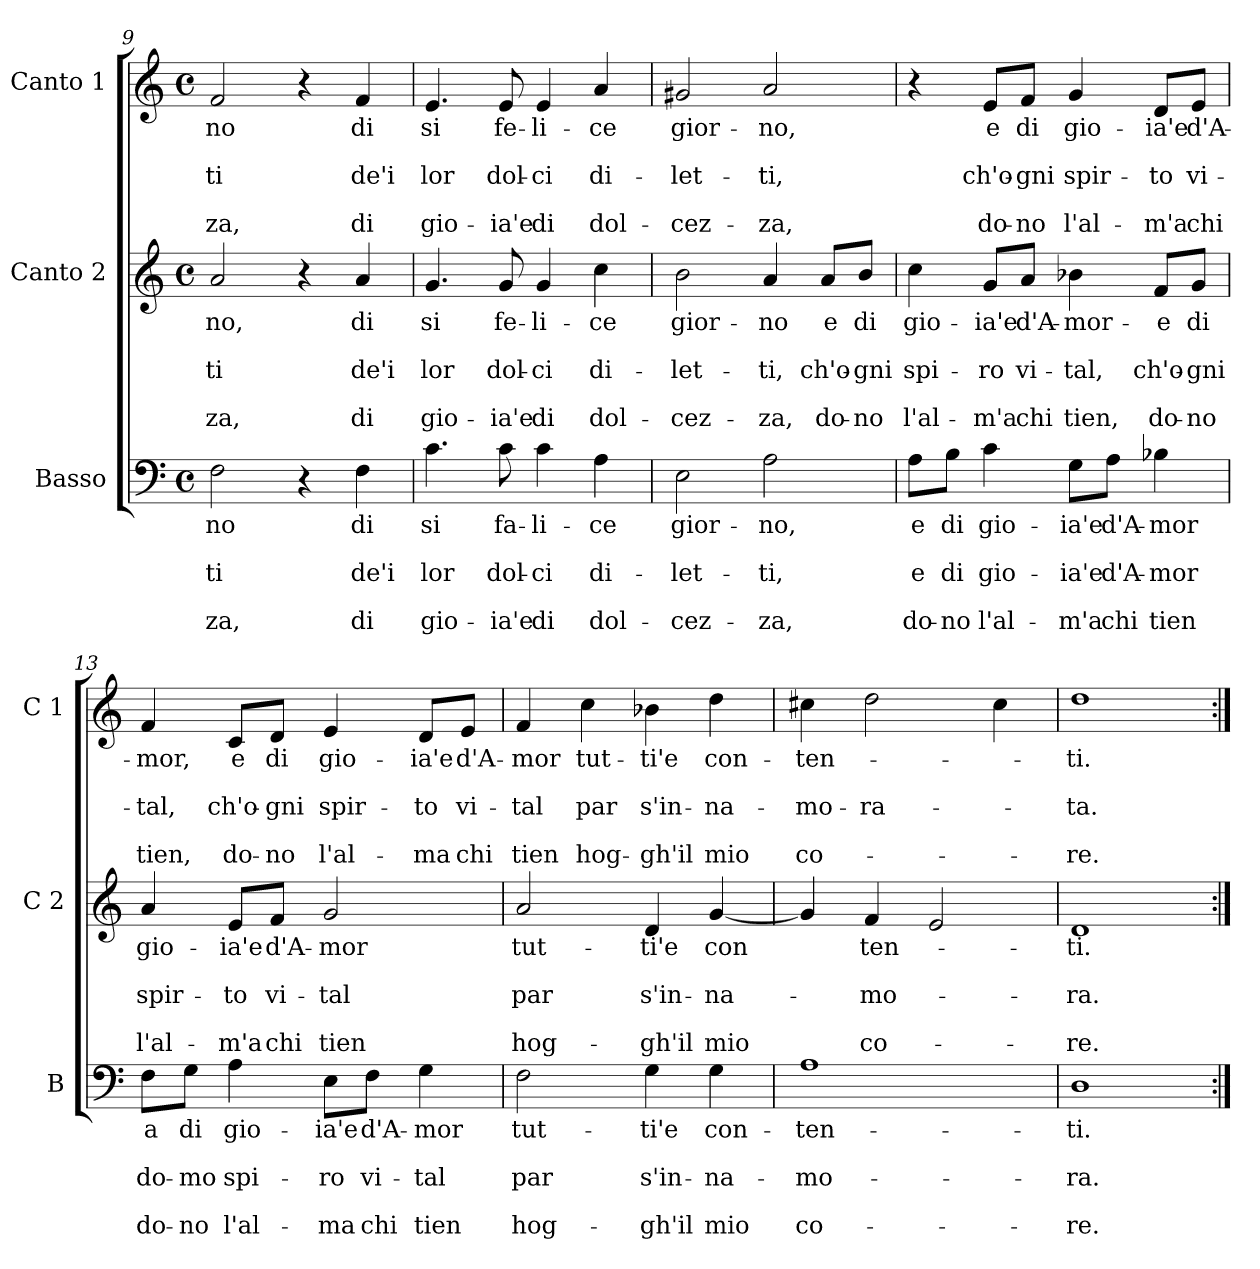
**kern	**text	**text	**text	**text	**text	**kern	**text	**text	**text	**text	**text	**kern	**text	**text	**text	**text	**text
*part3	*part3	*part3	*part3	*part3	*part3	*part2	*part2	*part2	*part2	*part2	*part2	*part1	*part1	*part1	*part1	*part1	*part1
*staff3	*staff3	*staff3	*staff3	*staff3	*staff3	*staff2	*staff2	*staff2	*staff2	*staff2	*staff2	*staff1	*staff1	*staff1	*staff1	*staff1	*staff1
*I"Basso	*	*	*	*	*	*I"Canto 2	*	*	*	*	*	*I"Canto 1	*	*	*	*	*
*I'B	*	*	*	*	*	*I'C 2	*	*	*	*	*	*I'C 1	*	*	*	*	*
*clefF4	*	*	*	*	*	*clefG2	*	*	*	*	*	*clefG2	*	*	*	*	*
*k[]	*	*	*	*	*	*k[]	*	*	*	*	*	*k[]	*	*	*	*	*
*C:	*	*	*	*	*	*C:	*	*	*	*	*	*C:	*	*	*	*	*
*M4/4	*	*	*	*	*	*M4/4	*	*	*	*	*	*M4/4	*	*	*	*	*
*met(c)	*	*	*	*	*	*met(c)	*	*	*	*	*	*met(c)	*	*	*	*	*
=9	=9	=9	=9	=9	=9	=9	=9	=9	=9	=9	=9	=9	=9	=9	=9	=9	=9
!	!LO:LY:b	!	!LO:LY:b	!	!LO:LY:b	!	!LO:LY:b	!	!LO:LY:b	!	!LO:LY:b	!	!LO:LY:b	!	!LO:LY:b	!	!LO:LY:b
2F\	-no	.	-ti	.	-za,	2a/	-no,	.	-ti	.	-za,	2f/	-no	.	-ti	.	-za,
4r	.	.	.	.	.	4r	.	.	.	.	.	4r	.	.	.	.	.
!	!LO:LY:b	!	!LO:LY:b	!	!LO:LY:b	!	!LO:LY:b	!	!LO:LY:b	!	!LO:LY:b	!	!LO:LY:b	!	!LO:LY:b	!	!LO:LY:b
4F\	di	.	de'i	.	di	4a/	di	.	de'i	.	di	4f/	di	.	de'i	.	di
!!LO:PB:g=z
=10	=10	=10	=10	=10	=10	=10	=10	=10	=10	=10	=10	=10	=10	=10	=10	=10	=10
!	!LO:LY:b	!	!LO:LY:b	!	!LO:LY:b	!	!LO:LY:b	!	!LO:LY:b	!	!LO:LY:b	!	!LO:LY:b	!	!LO:LY:b	!	!LO:LY:b
4.c\	si	.	lor	.	gio-	4.g/	si	.	lor	.	gio-	4.e/	si	.	lor	.	gio-
!	!LO:LY:b	!	!LO:LY:b	!	!LO:LY:b	!	!LO:LY:b	!	!LO:LY:b	!	!LO:LY:b	!	!LO:LY:b	!	!LO:LY:b	!	!LO:LY:b
8c\	fa-	.	dol-	.	-ia'e	8g/	fe-	.	dol-	.	-ia'e	8e/	fe-	.	dol-	.	-ia'e
!	!LO:LY:b	!	!LO:LY:b	!	!LO:LY:b	!	!LO:LY:b	!	!LO:LY:b	!	!LO:LY:b	!	!LO:LY:b	!	!LO:LY:b	!	!LO:LY:b
4c\	-li-	.	-ci	.	di	4g/	-li-	.	-ci	.	di	4e/	-li-	.	-ci	.	di
!	!LO:LY:b	!	!LO:LY:b	!	!LO:LY:b	!	!LO:LY:b	!	!LO:LY:b	!	!LO:LY:b	!	!LO:LY:b	!	!LO:LY:b	!	!LO:LY:b
4A\	-ce	.	di-	.	dol-	4cc\	-ce	.	di-	.	dol-	4a/	-ce	.	di-	.	dol-
=11	=11	=11	=11	=11	=11	=11	=11	=11	=11	=11	=11	=11	=11	=11	=11	=11	=11
!	!LO:LY:b	!	!LO:LY:b	!	!LO:LY:b	!	!LO:LY:b	!	!LO:LY:b	!	!LO:LY:b	!	!LO:LY:b	!	!LO:LY:b	!	!LO:LY:b
2E\	gior-	.	-let-	.	-cez-	2b\	gior-	.	-let-	.	-cez-	2g#X/	gior-	.	-let-	.	-cez-
!	!LO:LY:b	!	!LO:LY:b	!	!LO:LY:b	!	!LO:LY:b	!	!LO:LY:b	!	!LO:LY:b	!	!LO:LY:b	!	!LO:LY:b	!	!LO:LY:b
2A\	-no,	.	-ti,	.	-za,	4a/	-no	.	-ti,	.	-za,	2a/	-no,	.	-ti,	.	-za,
!	!	!	!	!	!	!	!LO:LY:b	!	!LO:LY:b	!	!LO:LY:b	!	!	!	!	!	!
.	.	.	.	.	.	8a/L	e	.	ch'o-	.	do-	.	.	.	.	.	.
!	!	!	!	!	!	!	!LO:LY:b	!	!LO:LY:b	!	!LO:LY:b	!	!	!	!	!	!
.	.	.	.	.	.	8b/J	di	.	-gni	.	-no	.	.	.	.	.	.
=12	=12	=12	=12	=12	=12	=12	=12	=12	=12	=12	=12	=12	=12	=12	=12	=12	=12
!	!LO:LY:b	!	!LO:LY:b	!	!LO:LY:b	!	!LO:LY:b	!	!LO:LY:b	!	!LO:LY:b	!	!	!	!	!	!
8A\L	e	.	e	.	do-	4cc\	gio-	.	spi-	.	l'al-	4r	.	.	.	.	.
!	!LO:LY:b	!	!LO:LY:b	!	!LO:LY:b	!	!	!	!	!	!	!	!	!	!	!	!
8B\J	di	.	di	.	-no	.	.	.	.	.	.	.	.	.	.	.	.
!	!LO:LY:b	!	!LO:LY:b	!	!LO:LY:b	!	!LO:LY:b	!	!LO:LY:b	!	!LO:LY:b	!	!LO:LY:b	!	!LO:LY:b	!	!LO:LY:b
4c\	gio-	.	gio-	.	l'al-	8g/L	-ia'e	.	-ro	.	-m'a	8e/L	e	.	ch'o-	.	do-
!	!	!	!	!	!	!	!LO:LY:b	!	!LO:LY:b	!	!LO:LY:b	!	!LO:LY:b	!	!LO:LY:b	!	!LO:LY:b
.	.	.	.	.	.	8a/J	d'A-	.	vi-	.	chi	8f/J	di	.	-gni	.	-no
!	!LO:LY:b	!	!LO:LY:b	!	!LO:LY:b	!	!LO:LY:b	!	!LO:LY:b	!	!LO:LY:b	!	!LO:LY:b	!	!LO:LY:b	!	!LO:LY:b
8G\L	-ia'e	.	-ia'e	.	-m'a	4b-X\	-mor-	.	-tal,	.	tien,	4g/	gio-	.	spir-	.	l'al-
!	!LO:LY:b	!	!LO:LY:b	!	!LO:LY:b	!	!	!	!	!	!	!	!	!	!	!	!
8A\J	d'A-	.	d'A-	.	chi	.	.	.	.	.	.	.	.	.	.	.	.
!	!LO:LY:b	!	!LO:LY:b	!	!LO:LY:b	!	!LO:LY:b	!	!LO:LY:b	!	!LO:LY:b	!	!LO:LY:b	!	!LO:LY:b	!	!LO:LY:b
4B-X\	-mor	.	-mor	.	tien	8f/L	-e	.	ch'o-	.	do-	8d/L	-ia'e	.	-to	.	-m'a
!	!	!	!	!	!	!	!LO:LY:b	!	!LO:LY:b	!	!LO:LY:b	!	!LO:LY:b	!	!LO:LY:b	!	!LO:LY:b
.	.	.	.	.	.	8g/J	di	.	-gni	.	-no	8e/J	d'A-	.	vi-	.	chi
!!LO:LB:g=z
=13	=13	=13	=13	=13	=13	=13	=13	=13	=13	=13	=13	=13	=13	=13	=13	=13	=13
!	!LO:LY:b	!	!LO:LY:b	!	!LO:LY:b	!	!LO:LY:b	!	!LO:LY:b	!	!LO:LY:b	!	!LO:LY:b	!	!LO:LY:b	!	!LO:LY:b
8F\L	a	.	do-	.	do-	4a/	gio-	.	spir-	.	l'al-	4f/	-mor,	.	-tal,	.	tien,
!	!LO:LY:b	!	!LO:LY:b	!	!LO:LY:b	!	!	!	!	!	!	!	!	!	!	!	!
8G\J	di	.	-mo	.	-no	.	.	.	.	.	.	.	.	.	.	.	.
!	!LO:LY:b	!	!LO:LY:b	!	!LO:LY:b	!	!LO:LY:b	!	!LO:LY:b	!	!LO:LY:b	!	!LO:LY:b	!	!LO:LY:b	!	!LO:LY:b
4A\	gio-	.	spi-	.	l'al-	8e/L	-ia'e	.	-to	.	-m'a	8c/L	e	.	ch'o-	.	do-
!	!	!	!	!	!	!	!LO:LY:b	!	!LO:LY:b	!	!LO:LY:b	!	!LO:LY:b	!	!LO:LY:b	!	!LO:LY:b
.	.	.	.	.	.	8f/J	d'A-	.	vi-	.	chi	8d/J	di	.	-gni	.	-no
!	!LO:LY:b	!	!LO:LY:b	!	!LO:LY:b	!	!LO:LY:b	!	!LO:LY:b	!	!LO:LY:b	!	!LO:LY:b	!	!LO:LY:b	!	!LO:LY:b
8E\L	-ia'e	.	-ro	.	-ma	2g/	-mor	.	-tal	.	tien	4e/	gio-	.	spir-	.	l'al-
!	!LO:LY:b	!	!LO:LY:b	!	!LO:LY:b	!	!	!	!	!	!	!	!	!	!	!	!
8F\J	d'A-	.	vi-	.	chi	.	.	.	.	.	.	.	.	.	.	.	.
!	!LO:LY:b	!	!LO:LY:b	!	!LO:LY:b	!	!	!	!	!	!	!	!LO:LY:b	!	!LO:LY:b	!	!LO:LY:b
4G\	-mor	.	-tal	.	tien	.	.	.	.	.	.	8d/L	-ia'e	.	-to	.	-ma
!	!	!	!	!	!	!	!	!	!	!	!	!	!LO:LY:b	!	!LO:LY:b	!	!LO:LY:b
.	.	.	.	.	.	.	.	.	.	.	.	8e/J	d'A-	.	vi-	.	chi
=14	=14	=14	=14	=14	=14	=14	=14	=14	=14	=14	=14	=14	=14	=14	=14	=14	=14
!	!LO:LY:b	!	!LO:LY:b	!	!LO:LY:b	!	!LO:LY:b	!	!LO:LY:b	!	!LO:LY:b	!	!LO:LY:b	!	!LO:LY:b	!	!LO:LY:b
2F\	tut-	.	par	.	hog-	2a/	tut-	.	par	.	hog-	4f/	-mor	.	-tal	.	tien
!	!	!	!	!	!	!	!	!	!	!	!	!	!LO:LY:b	!	!LO:LY:b	!	!LO:LY:b
.	.	.	.	.	.	.	.	.	.	.	.	4cc\	tut-	.	par	.	hog-
!	!LO:LY:b	!	!LO:LY:b	!	!LO:LY:b	!	!LO:LY:b	!	!LO:LY:b	!	!LO:LY:b	!	!LO:LY:b	!	!LO:LY:b	!	!LO:LY:b
4G\	-ti'e	.	s'in-	.	-gh'il	4d/	-ti'e	.	s'in-	.	-gh'il	4b-X\	-ti'e	.	s'in-	.	-gh'il
!	!LO:LY:b	!	!LO:LY:b	!	!LO:LY:b	!	!LO:LY:b	!	!LO:LY:b	!	!LO:LY:b	!	!LO:LY:b	!	!LO:LY:b	!	!LO:LY:b
4G\	con-	.	-na-	.	mio	[4g/	con	.	-na-	.	mio	4dd\	con-	.	-na-	.	mio
=15	=15	=15	=15	=15	=15	=15	=15	=15	=15	=15	=15	=15	=15	=15	=15	=15	=15
!	!LO:LY:b	!	!LO:LY:b	!	!LO:LY:b	!	!	!	!	!	!	!	!LO:LY:b	!	!LO:LY:b	!	!LO:LY:b
1A	-ten-	.	-mo-	.	co-	4g/]	.	.	.	.	.	4cc#X\	-ten-	.	-mo-	.	co-
!	!	!	!	!	!	!	!LO:LY:b	!	!LO:LY:b	!	!LO:LY:b	!	!	!	!LO:LY:b	!	!
.	.	.	.	.	.	4f/	ten-	.	-mo-	.	co-	2dd\	.	.	-ra-	.	.
.	.	.	.	.	.	2e/	.	.	.	.	.	.	.	.	.	.	.
.	.	.	.	.	.	.	.	.	.	.	.	4cc#\	.	.	.	.	.
=16	=16	=16	=16	=16	=16	=16	=16	=16	=16	=16	=16	=16	=16	=16	=16	=16	=16
!	!LO:LY:b	!	!LO:LY:b	!	!LO:LY:b	!	!LO:LY:b	!	!LO:LY:b	!	!LO:LY:b	!	!LO:LY:b	!	!LO:LY:b	!	!LO:LY:b
1D	-ti.	.	-ra.	.	-re.	1d	-ti.	.	-ra.	.	-re.	1dd	-ti.	.	-ta.	.	-re.
=:|!	=:|!	=:|!	=:|!	=:|!	=:|!	=:|!	=:|!	=:|!	=:|!	=:|!	=:|!	=:|!	=:|!	=:|!	=:|!	=:|!	=:|!
*-	*-	*-	*-	*-	*-	*-	*-	*-	*-	*-	*-	*-	*-	*-	*-	*-	*-
